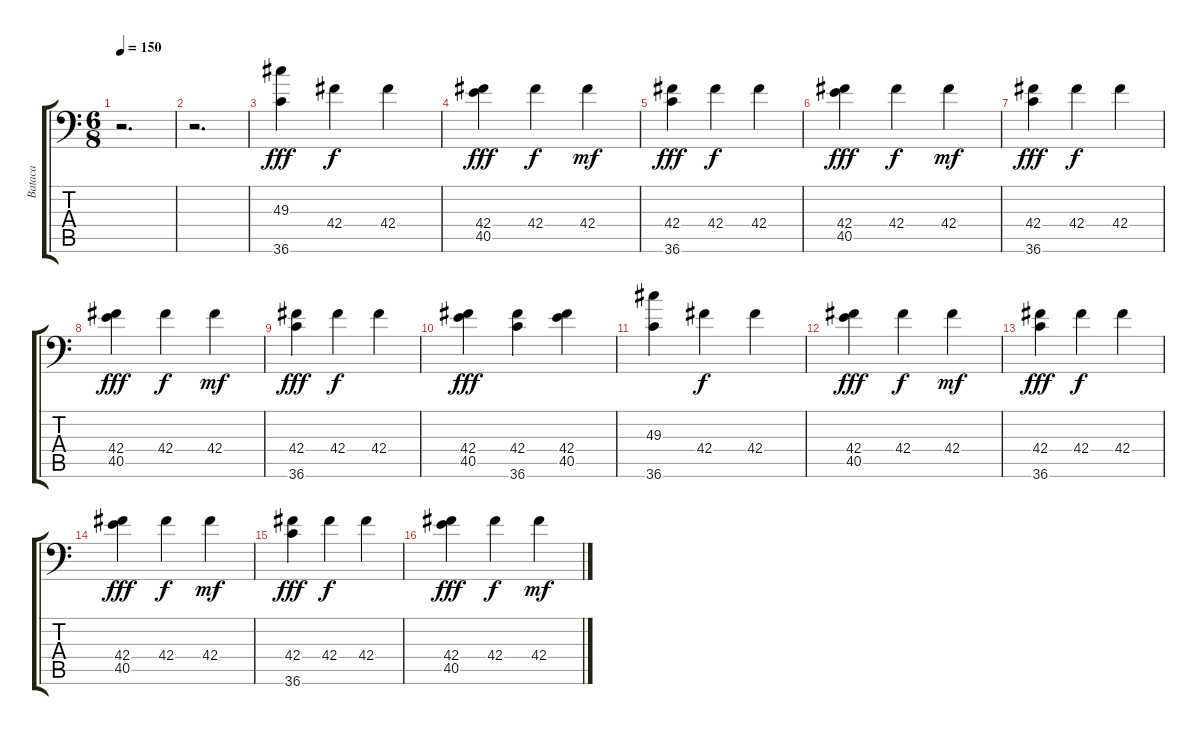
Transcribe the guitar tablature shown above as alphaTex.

\track ("Bataca" "Bataca") {instrument acousticgrandpiano}
\staff {score tabs}
\tuning (C-1 C-1 C-1 C-1 C-1 C-1) {hide}
\ts (6 8)
\tempo 150
\clef f4
\ks c
r.2{d dy ff} |
r.2{d} |
(49.3 36.6).4{dy fff} 42.4.4{dy f} 42.4.4 |
(42.4 40.5).4{dy fff} 42.4.4{dy f} 42.4.4{dy mf} |
(42.4 36.6).4{dy fff} 42.4.4{dy f} 42.4.4 |
(42.4 40.5).4{dy fff} 42.4.4{dy f} 42.4.4{dy mf} |
(42.4 36.6).4{dy fff} 42.4.4{dy f} 42.4.4 |
(42.4 40.5).4{dy fff} 42.4.4{dy f} 42.4.4{dy mf} |
(42.4 36.6).4{dy fff} 42.4.4{dy f} 42.4.4 |
(42.4 40.5).4{dy fff} (42.4 36.6).4 (42.4 40.5).4 |
(49.3 36.6).4 42.4.4{dy f} 42.4.4 |
(42.4 40.5).4{dy fff} 42.4.4{dy f} 42.4.4{dy mf} |
(42.4 36.6).4{dy fff} 42.4.4{dy f} 42.4.4 |
(42.4 40.5).4{dy fff} 42.4.4{dy f} 42.4.4{dy mf} |
(42.4 36.6).4{dy fff} 42.4.4{dy f} 42.4.4 |
(42.4 40.5).4{dy fff} 42.4.4{dy f} 42.4.4{dy mf}
